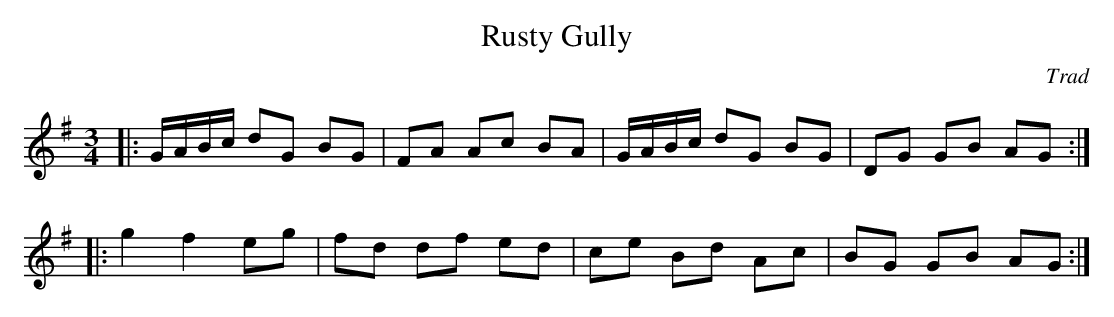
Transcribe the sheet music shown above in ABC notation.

X:1
T:Rusty Gully
C:Trad
M:3/4
L:1/16
E:14
K:G
|:GABc d2G2 B2G2|F2A2 A2c2 B2A2|GABc d2G2 B2G2|D2G2 G2B2 A2G2:|*
E:18
|:g4 f4 e2g2|f2d2 d2f2 e2d2|c2e2 B2d2 A2c2|B2G2 G2B2 A2G2:|**
